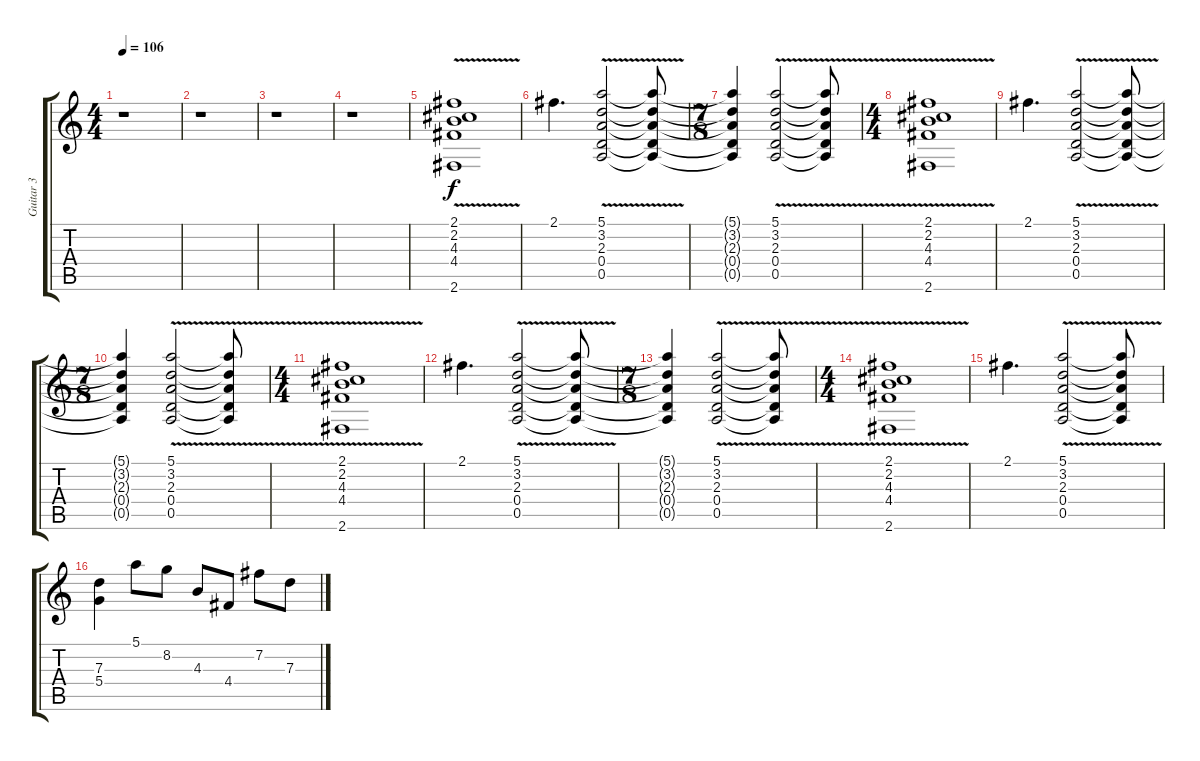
\track ("Guitar 3" "Guitar 3") {instrument electricguitarclean}
\staff {score tabs}
\tuning (E4 B3 G3 D3 A2 E2) {hide}
\ts (4 4)
\tempo 106
\clef g2
\ks c
r.1{dy f} |
r.1 |
r.1 |
r.1 |
(2.1{v} 2.2{v} 4.3{v} 4.4{v} 2.6{v}).1 |
2.1.4{d} (5.1{v} 3.2{v} 2.3{v} 0.4{v} 0.5{v}).2 (5.1{t} 3.2{t} 2.3{t} 0.4{t} 0.5{t}).8 |
\ts (7 8)
(5.1{t} 3.2{t} 2.3{t} 0.4{t} 0.5{t}).4 (5.1{v} 3.2{v} 2.3{v} 0.4{v} 0.5{v}).2 (5.1{t} 3.2{t} 2.3{t} 0.4{t} 0.5{t}).8 |
\ts (4 4)
(2.1{v} 2.2{v} 4.3{v} 4.4{v} 2.6{v}).1 |
2.1.4{d} (5.1{v} 3.2{v} 2.3{v} 0.4{v} 0.5{v}).2 (5.1{t} 3.2{t} 2.3{t} 0.4{t} 0.5{t}).8 |
\ts (7 8)
(5.1{t} 3.2{t} 2.3{t} 0.4{t} 0.5{t}).4 (5.1{v} 3.2{v} 2.3{v} 0.4{v} 0.5{v}).2 (5.1{t} 3.2{t} 2.3{t} 0.4{t} 0.5{t}).8 |
\ts (4 4)
(2.1{v} 2.2{v} 4.3{v} 4.4{v} 2.6{v}).1 |
2.1.4{d} (5.1{v} 3.2{v} 2.3{v} 0.4{v} 0.5{v}).2 (5.1{t} 3.2{t} 2.3{t} 0.4{t} 0.5{t}).8 |
\ts (7 8)
(5.1{t} 3.2{t} 2.3{t} 0.4{t} 0.5{t}).4 (5.1{v} 3.2{v} 2.3{v} 0.4{v} 0.5{v}).2 (5.1{t} 3.2{t} 2.3{t} 0.4{t} 0.5{t}).8 |
\ts (4 4)
(2.1{v} 2.2{v} 4.3{v} 4.4{v} 2.6{v}).1 |
2.1.4{d} (5.1{v} 3.2{v} 2.3{v} 0.4{v} 0.5{v}).2 (5.1{t} 3.2{t} 2.3{t} 0.4{t} 0.5{t}).8 |
(7.3 5.4).4 5.1.8 8.2.8 4.3.8 4.4.8 7.2.8 7.3.8
